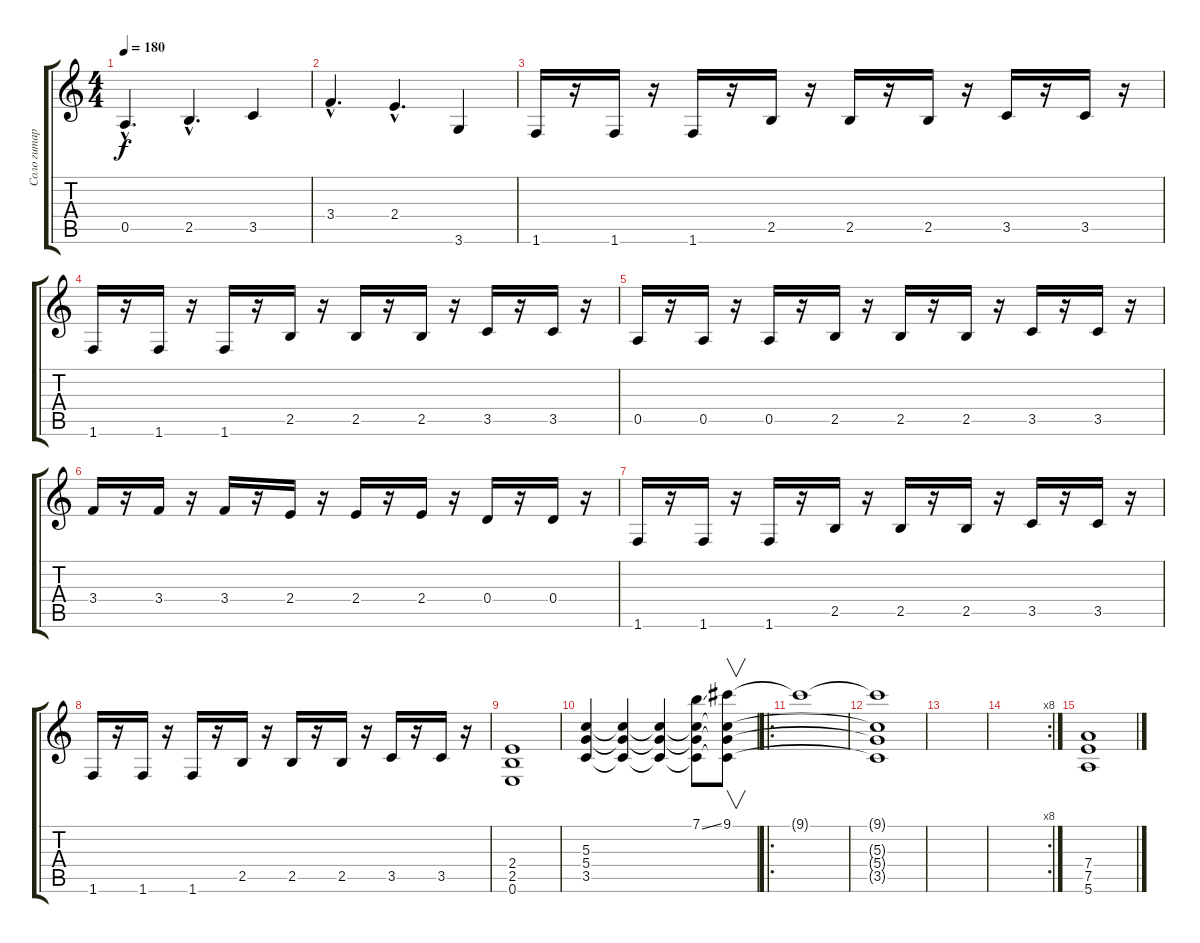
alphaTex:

\track ("Соло гитара" "Соло гитар") {instrument overdrivenguitar}
\staff {score tabs}
\tuning (E4 B3 G3 D3 A2 E2) {hide}
\ts (4 4)
\tempo 180
\clef g2
\ks c
0.5{hac}.4{d dy f} 2.5{hac}.4{d} 3.5.4 |
3.4{hac}.4{d} 2.4{hac}.4{d} 3.6.4 |
1.6.16 r.16 1.6.16 r.16 1.6.16 r.16 2.5.16 r.16 2.5.16 r.16 2.5.16 r.16 3.5.16 r.16 3.5.16 r.16 |
1.6.16 r.16 1.6.16 r.16 1.6.16 r.16 2.5.16 r.16 2.5.16 r.16 2.5.16 r.16 3.5.16 r.16 3.5.16 r.16 |
0.5.16 r.16 0.5.16 r.16 0.5.16 r.16 2.5.16 r.16 2.5.16 r.16 2.5.16 r.16 3.5.16 r.16 3.5.16 r.16 |
3.4.16 r.16 3.4.16 r.16 3.4.16 r.16 2.4.16 r.16 2.4.16 r.16 2.4.16 r.16 0.4.16 r.16 0.4.16 r.16 |
1.6.16 r.16 1.6.16 r.16 1.6.16 r.16 2.5.16 r.16 2.5.16 r.16 2.5.16 r.16 3.5.16 r.16 3.5.16 r.16 |
1.6.16 r.16 1.6.16 r.16 1.6.16 r.16 2.5.16 r.16 2.5.16 r.16 2.5.16 r.16 3.5.16 r.16 3.5.16 r.16 |
(2.4 2.5 0.6).1 |
(5.3 5.4 3.5).4 (5.3{t} 5.4{t} 3.5{t}).4 (5.3{t} 5.4{t} 3.5{t}).4 (7.1{ss} 5.3{t} 5.4{t} 3.5{t}).8 (9.1 5.3{t} 5.4{t} 3.5{t}).8{v} |
\ro
9.1{t}.1 |
(9.1{t} 5.3{t} 5.4{t} 3.5{t}).1 |
|
\rc 8
|
(7.4 7.5 5.6).1
